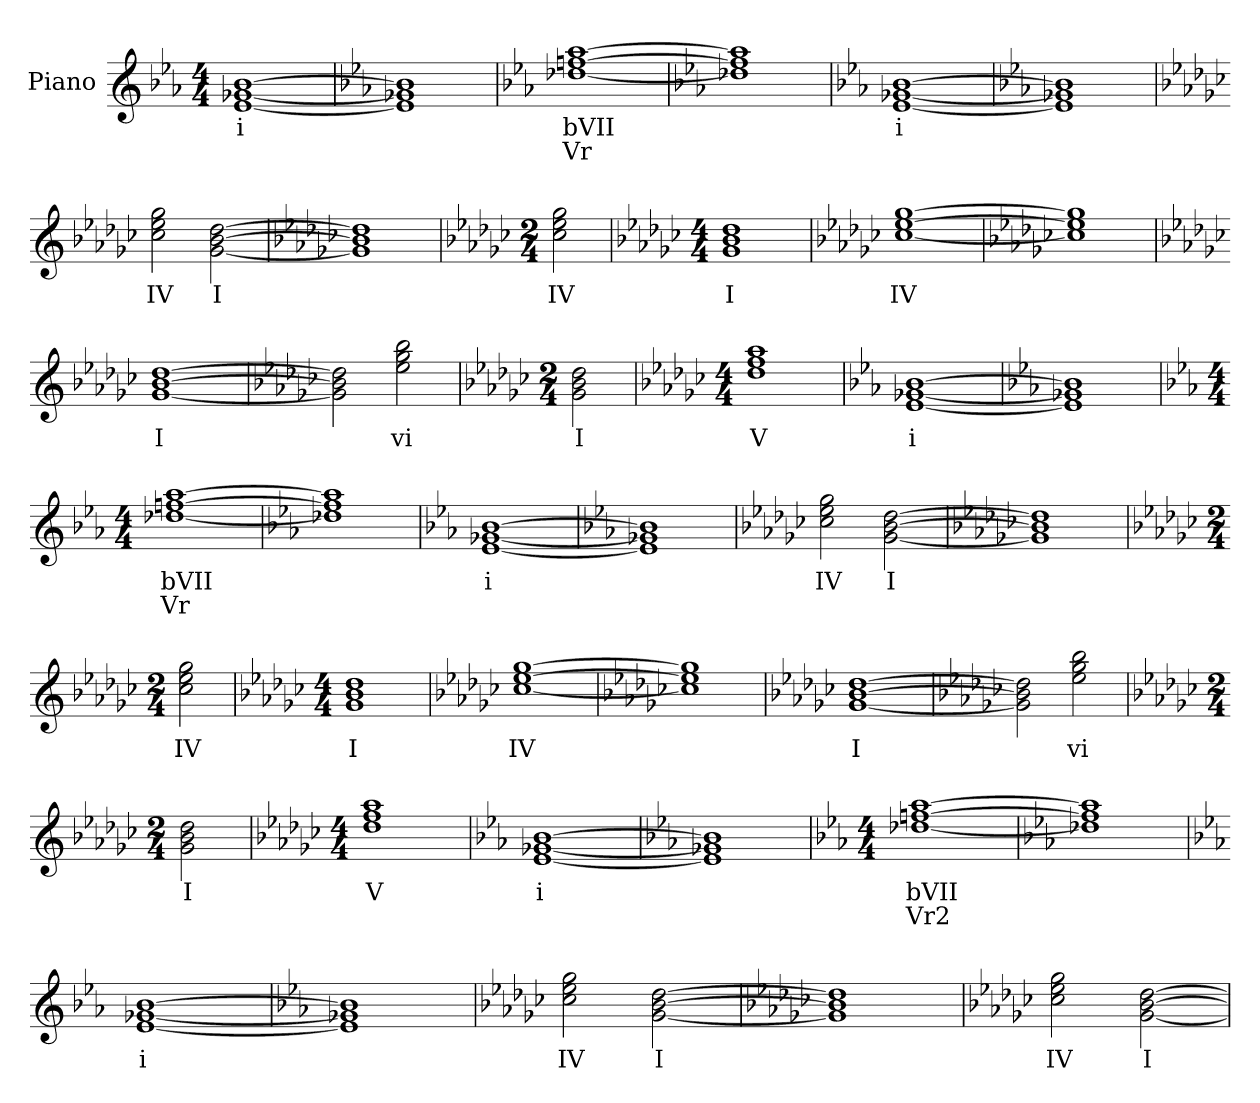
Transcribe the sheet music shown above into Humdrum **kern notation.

**kern	**text	**text
*part1	*part1	*part1
*staff1	*staff1	*staff1
*I"Piano	*	*
*I'Pno	*	*
*k[b-e-a-]	*	*
*E-:	*	*
*M4/4	*	*
=	=	=
[1e- [1g-X [1b-	i	.
=	=	=
*k[b-e-a-]	*	*
*E-:	*	*
1e-] 1g-X] 1b-]	.	.
=	=	=
*k[b-e-a-]	*	*
*E-:	*	*
[1dd-X [1ffn [1aa-	bVII	Vr
=	=	=
*k[b-e-a-]	*	*
*E-:	*	*
1dd-X] 1ffn] 1aa-]	.	.
=	=	=
*k[b-e-a-]	*	*
*E-:	*	*
[1e- [1g-X [1b-	i	.
=	=	=
*k[b-e-a-]	*	*
*E-:	*	*
1e-] 1g-X] 1b-]	.	.
=	=	=
*k[b-e-a-d-g-c-]	*	*
*G-:	*	*
2cc- 2ee- 2gg-	IV	.
[2g- [2b- [2dd-	I	.
=	=	=
*k[b-e-a-d-g-c-]	*	*
*G-:	*	*
1g-] 1b-] 1dd-]	.	.
=	=	=
*k[b-e-a-d-g-c-]	*	*
*G-:	*	*
*M2/4	*	*
2cc- 2ee- 2gg-	IV	.
=	=	=
*k[b-e-a-d-g-c-]	*	*
*G-:	*	*
*M4/4	*	*
1g- 1b- 1dd-	I	.
=	=	=
*k[b-e-a-d-g-c-]	*	*
*G-:	*	*
[1cc- [1ee- [1gg-	IV	.
=	=	=
*k[b-e-a-d-g-c-]	*	*
*G-:	*	*
1cc-] 1ee-] 1gg-]	.	.
=	=	=
*k[b-e-a-d-g-c-]	*	*
*G-:	*	*
[1g- [1b- [1dd-	I	.
=	=	=
*k[b-e-a-d-g-c-]	*	*
*G-:	*	*
2g-] 2b-] 2dd-]	.	.
2ee- 2gg- 2bb-	vi	.
=	=	=
*k[b-e-a-d-g-c-]	*	*
*G-:	*	*
*M2/4	*	*
2g- 2b- 2dd-	I	.
=	=	=
*k[b-e-a-d-g-c-]	*	*
*G-:	*	*
*M4/4	*	*
1dd- 1ff 1aa-	V	.
=	=	=
*k[b-e-a-]	*	*
*E-:	*	*
[1e- [1g-X [1b-	i	.
=	=	=
*k[b-e-a-]	*	*
*E-:	*	*
1e-] 1g-X] 1b-]	.	.
=	=	=
*k[b-e-a-]	*	*
*E-:	*	*
*M4/4	*	*
[1dd-X [1ffn [1aa-	bVII	Vr
=	=	=
*k[b-e-a-]	*	*
*E-:	*	*
1dd-X] 1ffn] 1aa-]	.	.
=	=	=
*k[b-e-a-]	*	*
*E-:	*	*
[1e- [1g-X [1b-	i	.
=	=	=
*k[b-e-a-]	*	*
*E-:	*	*
1e-] 1g-X] 1b-]	.	.
=	=	=
*k[b-e-a-d-g-c-]	*	*
*G-:	*	*
2cc- 2ee- 2gg-	IV	.
[2g- [2b- [2dd-	I	.
=	=	=
*k[b-e-a-d-g-c-]	*	*
*G-:	*	*
1g-] 1b-] 1dd-]	.	.
=	=	=
*k[b-e-a-d-g-c-]	*	*
*G-:	*	*
*M2/4	*	*
2cc- 2ee- 2gg-	IV	.
=	=	=
*k[b-e-a-d-g-c-]	*	*
*G-:	*	*
*M4/4	*	*
1g- 1b- 1dd-	I	.
=	=	=
*k[b-e-a-d-g-c-]	*	*
*G-:	*	*
[1cc- [1ee- [1gg-	IV	.
=	=	=
*k[b-e-a-d-g-c-]	*	*
*G-:	*	*
1cc-] 1ee-] 1gg-]	.	.
=	=	=
*k[b-e-a-d-g-c-]	*	*
*G-:	*	*
[1g- [1b- [1dd-	I	.
=	=	=
*k[b-e-a-d-g-c-]	*	*
*G-:	*	*
2g-] 2b-] 2dd-]	.	.
2ee- 2gg- 2bb-	vi	.
=	=	=
*k[b-e-a-d-g-c-]	*	*
*G-:	*	*
*M2/4	*	*
2g- 2b- 2dd-	I	.
=	=	=
*k[b-e-a-d-g-c-]	*	*
*G-:	*	*
*M4/4	*	*
1dd- 1ff 1aa-	V	.
=	=	=
*k[b-e-a-]	*	*
*E-:	*	*
[1e- [1g-X [1b-	i	.
=	=	=
*k[b-e-a-]	*	*
*E-:	*	*
1e-] 1g-X] 1b-]	.	.
=	=	=
*k[b-e-a-]	*	*
*E-:	*	*
*M4/4	*	*
[1dd-X [1ffn [1aa-	bVII	Vr2
=	=	=
*k[b-e-a-]	*	*
*E-:	*	*
1dd-X] 1ffn] 1aa-]	.	.
=	=	=
*k[b-e-a-]	*	*
*E-:	*	*
[1e- [1g-X [1b-	i	.
=	=	=
*k[b-e-a-]	*	*
*E-:	*	*
1e-] 1g-X] 1b-]	.	.
=	=	=
*k[b-e-a-d-g-c-]	*	*
*G-:	*	*
2cc- 2ee- 2gg-	IV	.
[2g- [2b- [2dd-	I	.
=	=	=
*k[b-e-a-d-g-c-]	*	*
*G-:	*	*
1g-] 1b-] 1dd-]	.	.
=	=	=
*k[b-e-a-d-g-c-]	*	*
*G-:	*	*
2cc- 2ee- 2gg-	IV	.
[2g- [2b- [2dd-	I	.
=	=	=
*-	*-	*-
